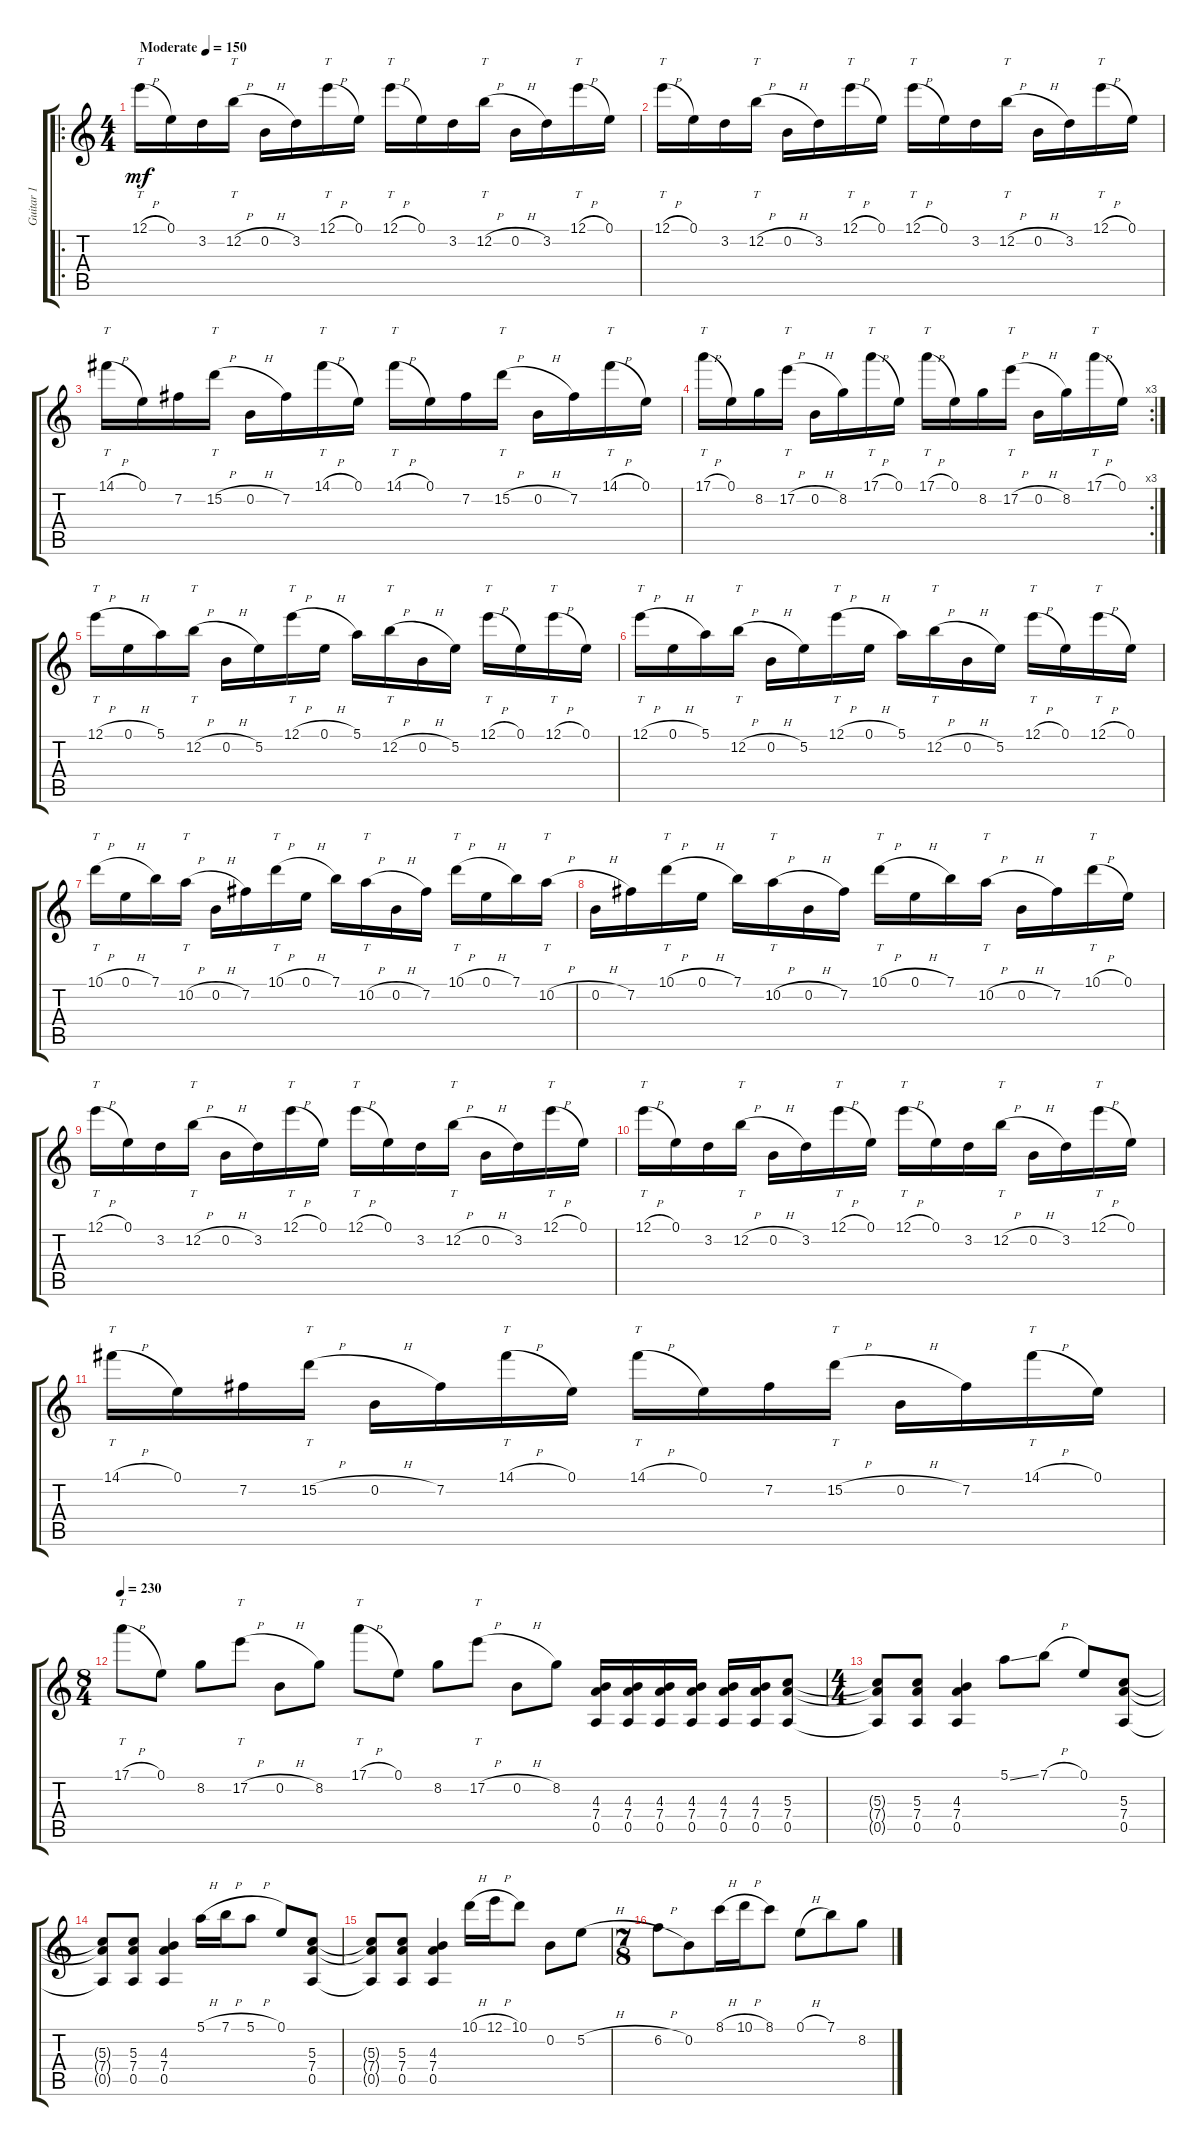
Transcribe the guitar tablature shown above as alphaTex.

\track ("Guitar 1" "Guitar 1") {instrument distortionguitar}
\staff {score tabs}
\tuning (E4 B3 G3 D3 A2 E2) {hide}
\ro
\ts (4 4)
\tempo (150 "Moderate")
\clef g2
\ks c
12.1{h}.16{tt dy mf instrument distortionguitar} 0.1.16 3.2.16 12.2{h}.16{tt} 0.2{h}.16 3.2.16 12.1{h}.16{tt} 0.1.16 12.1{h}.16{tt} 0.1.16 3.2.16 12.2{h}.16{tt} 0.2{h}.16 3.2.16 12.1{h}.16{tt} 0.1.16 |
12.1{h}.16{tt} 0.1.16 3.2.16 12.2{h}.16{tt} 0.2{h}.16 3.2.16 12.1{h}.16{tt} 0.1.16 12.1{h}.16{tt} 0.1.16 3.2.16 12.2{h}.16{tt} 0.2{h}.16 3.2.16 12.1{h}.16{tt} 0.1.16 |
14.1{h}.16{tt} 0.1.16 7.2.16 15.2{h}.16{tt} 0.2{h}.16 7.2.16 14.1{h}.16{tt} 0.1.16 14.1{h}.16{tt} 0.1.16 7.2.16 15.2{h}.16{tt} 0.2{h}.16 7.2.16 14.1{h}.16{tt} 0.1.16 |
\rc 3
17.1{h}.16{tt} 0.1.16 8.2.16 17.2{h}.16{tt} 0.2{h}.16 8.2.16 17.1{h}.16{tt} 0.1.16 17.1{h}.16{tt} 0.1.16 8.2.16 17.2{h}.16{tt} 0.2{h}.16 8.2.16 17.1{h}.16{tt} 0.1.16 |
12.1{h}.16{tt} 0.1{h}.16 5.1.16 12.2{h}.16{tt} 0.2{h}.16 5.2.16 12.1{h}.16{tt} 0.1{h}.16 5.1.16 12.2{h}.16{tt} 0.2{h}.16 5.2.16 12.1{h}.16{tt} 0.1.16 12.1{h}.16{tt} 0.1.16 |
12.1{h}.16{tt} 0.1{h}.16 5.1.16 12.2{h}.16{tt} 0.2{h}.16 5.2.16 12.1{h}.16{tt} 0.1{h}.16 5.1.16 12.2{h}.16{tt} 0.2{h}.16 5.2.16 12.1{h}.16{tt} 0.1.16 12.1{h}.16{tt} 0.1.16 |
10.1{h}.16{tt} 0.1{h}.16 7.1.16 10.2{h}.16{tt} 0.2{h}.16 7.2.16 10.1{h}.16{tt} 0.1{h}.16 7.1.16 10.2{h}.16{tt} 0.2{h}.16 7.2.16 10.1{h}.16{tt} 0.1{h}.16 7.1.16 10.2{h}.16{tt} |
0.2{h}.16 7.2.16 10.1{h}.16{tt} 0.1{h}.16 7.1.16 10.2{h}.16{tt} 0.2{h}.16 7.2.16 10.1{h}.16{tt} 0.1{h}.16 7.1.16 10.2{h}.16{tt} 0.2{h}.16 7.2.16 10.1{h}.16{tt} 0.1.16 |
12.1{h}.16{tt} 0.1.16 3.2.16 12.2{h}.16{tt} 0.2{h}.16 3.2.16 12.1{h}.16{tt} 0.1.16 12.1{h}.16{tt} 0.1.16 3.2.16 12.2{h}.16{tt} 0.2{h}.16 3.2.16 12.1{h}.16{tt} 0.1.16 |
12.1{h}.16{tt} 0.1.16 3.2.16 12.2{h}.16{tt} 0.2{h}.16 3.2.16 12.1{h}.16{tt} 0.1.16 12.1{h}.16{tt} 0.1.16 3.2.16 12.2{h}.16{tt} 0.2{h}.16 3.2.16 12.1{h}.16{tt} 0.1.16 |
14.1{h}.16{tt} 0.1.16 7.2.16 15.2{h}.16{tt} 0.2{h}.16 7.2.16 14.1{h}.16{tt} 0.1.16 14.1{h}.16{tt} 0.1.16 7.2.16 15.2{h}.16{tt} 0.2{h}.16 7.2.16 14.1{h}.16{tt} 0.1.16 |
\ts (8 4)
\tempo 230
17.1{h}.8{tt} 0.1.8 8.2.8 17.2{h}.8{tt} 0.2{h}.8 8.2.8 17.1{h}.8{tt} 0.1.8 8.2.8 17.2{h}.8{tt} 0.2{h}.8 8.2.8 (4.3 7.4 0.5).16 (4.3 7.4 0.5).16 (4.3 7.4 0.5).16 (4.3 7.4 0.5).16 (4.3 7.4 0.5).16 (4.3 7.4 0.5).16 (5.3 7.4 0.5).8 |
\ts (4 4)
(5.3{t} 7.4{t} 0.5{t}).8 (5.3 7.4 0.5).8 (4.3 7.4 0.5).4 5.1{ss}.8 7.1{h}.8 0.1.8 (5.3 7.4 0.5).8 |
(5.3{t} 7.4{t} 0.5{t}).8 (5.3 7.4 0.5).8 (4.3 7.4 0.5).4 5.1{h}.16 7.1{h}.16 5.1{h}.8 0.1.8 (5.3 7.4 0.5).8 |
(5.3{t} 7.4{t} 0.5{t}).8 (5.3 7.4 0.5).8 (4.3 7.4 0.5).4 10.1{h}.16 12.1{h}.16 10.1.8 0.2.8 5.2{h}.8 |
\ts (7 8)
6.2{h}.8 0.2.8 8.1{h}.16 10.1{h}.16 8.1.8 0.1{h}.8 7.1.8 8.2.8
